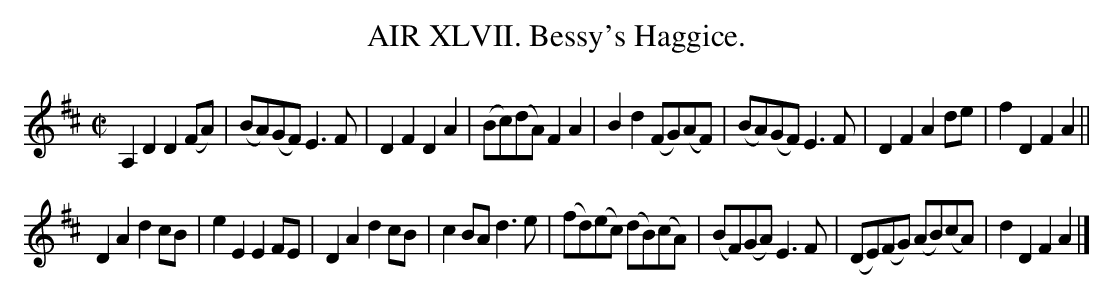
X:1
T:AIR XLVII. Bessy's Haggice.
M:C|
L:1/8
K:AMix
A,2 D2   D2 (FA)|(BA)(GF) E3 F| D2  F2   D2  A2 |(Bc)(dA) F2A2 |\
B2  d2  (FG)(AF)|(BA)(GF) E3 F| D2  F2   A2  de | f2  D2  F2A2||
D2  A2   d2  cB | e2  E2  E2FE| D2  A2   d2  cB | c2  BA  d3 e |\
(fd)(ec) (dB)(cA)|(BF)(GA) E3 F|(DE)(FG) (AB)(cA)| d2  D2  F2A2|]
